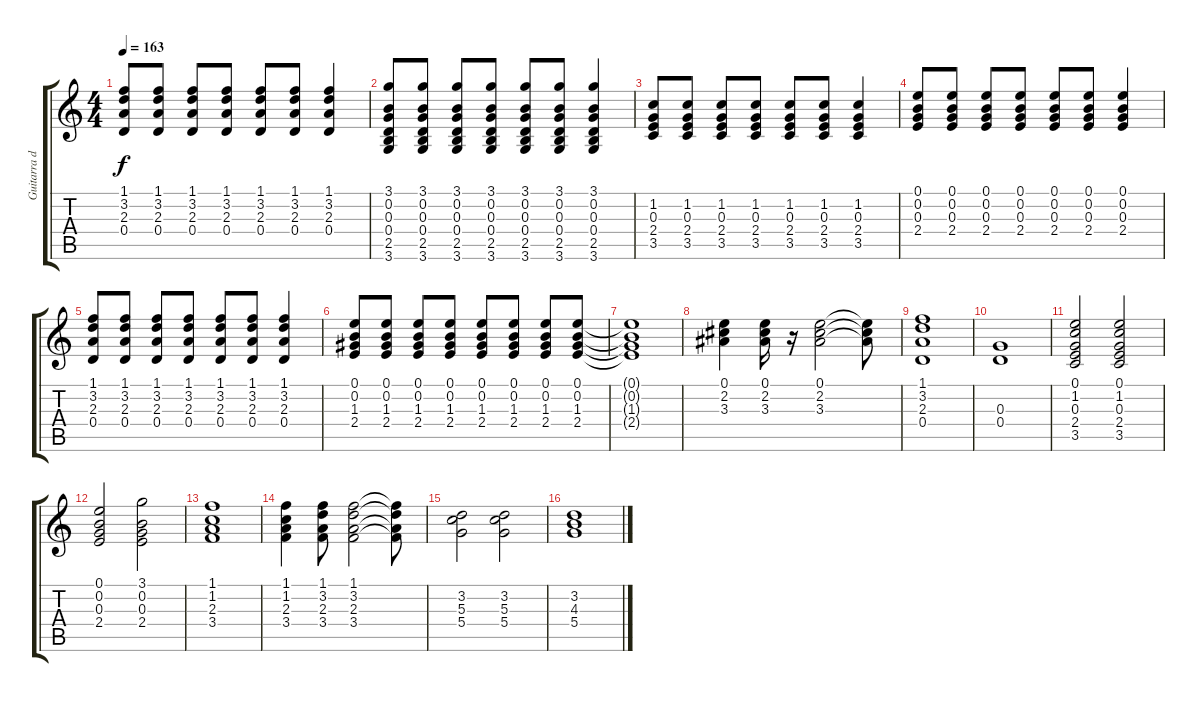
\track ("Guitarra de Apoyo" "Guitarra d") {instrument distortionguitar}
\staff {score tabs}
\tuning (E4 B3 G3 D3 A2 E2) {hide}
\ts (4 4)
\tempo 163
\clef g2
\ks c
(1.1 3.2 2.3 0.4).8{dy f} (1.1 3.2 2.3 0.4).8 (1.1 3.2 2.3 0.4).8 (1.1 3.2 2.3 0.4).8 (1.1 3.2 2.3 0.4).8 (1.1 3.2 2.3 0.4).8 (1.1 3.2 2.3 0.4).4 |
(3.1 0.2 0.3 0.4 2.5 3.6).8 (3.1 0.2 0.3 0.4 2.5 3.6).8 (3.1 0.2 0.3 0.4 2.5 3.6).8 (3.1 0.2 0.3 0.4 2.5 3.6).8 (3.1 0.2 0.3 0.4 2.5 3.6).8 (3.1 0.2 0.3 0.4 2.5 3.6).8 (3.1 0.2 0.3 0.4 2.5 3.6).4 |
(1.2 0.3 2.4 3.5).8 (1.2 0.3 2.4 3.5).8 (1.2 0.3 2.4 3.5).8 (1.2 0.3 2.4 3.5).8 (1.2 0.3 2.4 3.5).8 (1.2 0.3 2.4 3.5).8 (1.2 0.3 2.4 3.5).4 |
(0.1 0.2 0.3 2.4).8 (0.1 0.2 0.3 2.4).8 (0.1 0.2 0.3 2.4).8 (0.1 0.2 0.3 2.4).8 (0.1 0.2 0.3 2.4).8 (0.1 0.2 0.3 2.4).8 (0.1 0.2 0.3 2.4).4 |
(1.1 3.2 2.3 0.4).8 (1.1 3.2 2.3 0.4).8 (1.1 3.2 2.3 0.4).8 (1.1 3.2 2.3 0.4).8 (1.1 3.2 2.3 0.4).8 (1.1 3.2 2.3 0.4).8 (1.1 3.2 2.3 0.4).4 |
(0.1 0.2 1.3 2.4).8 (0.1 0.2 1.3 2.4).8 (0.1 0.2 1.3 2.4).8 (0.1 0.2 1.3 2.4).8 (0.1 0.2 1.3 2.4).8 (0.1 0.2 1.3 2.4).8 (0.1 0.2 1.3 2.4).8 (0.1 0.2 1.3 2.4).8 |
(0.1{t} 0.2{t} 1.3{t} 2.4{t}).1 |
(0.1 2.2 3.3).4 (0.1 2.2 3.3).16 r.16 (0.1 2.2 3.3).2 (0.1{t} 2.2{t} 3.3{t}).8 |
(1.1 3.2 2.3 0.4).1 |
(0.3 0.4).1 |
(0.1 1.2 0.3 2.4 3.5).2 (0.1 1.2 0.3 2.4 3.5).2 |
(0.1 0.2 0.3 2.4).2 (3.1 0.2 0.3 2.4).2 |
(1.1 1.2 2.3 3.4).1 |
(1.1 1.2 2.3 3.4).4 (1.1 3.2 2.3 3.4).8 (1.1 3.2 2.3 3.4).2 (1.1{t} 3.2{t} 2.3{t} 3.4{t}).8 |
(3.2 5.3 5.4).2 (3.2 5.3 5.4).2 |
(3.2 4.3 5.4).1
